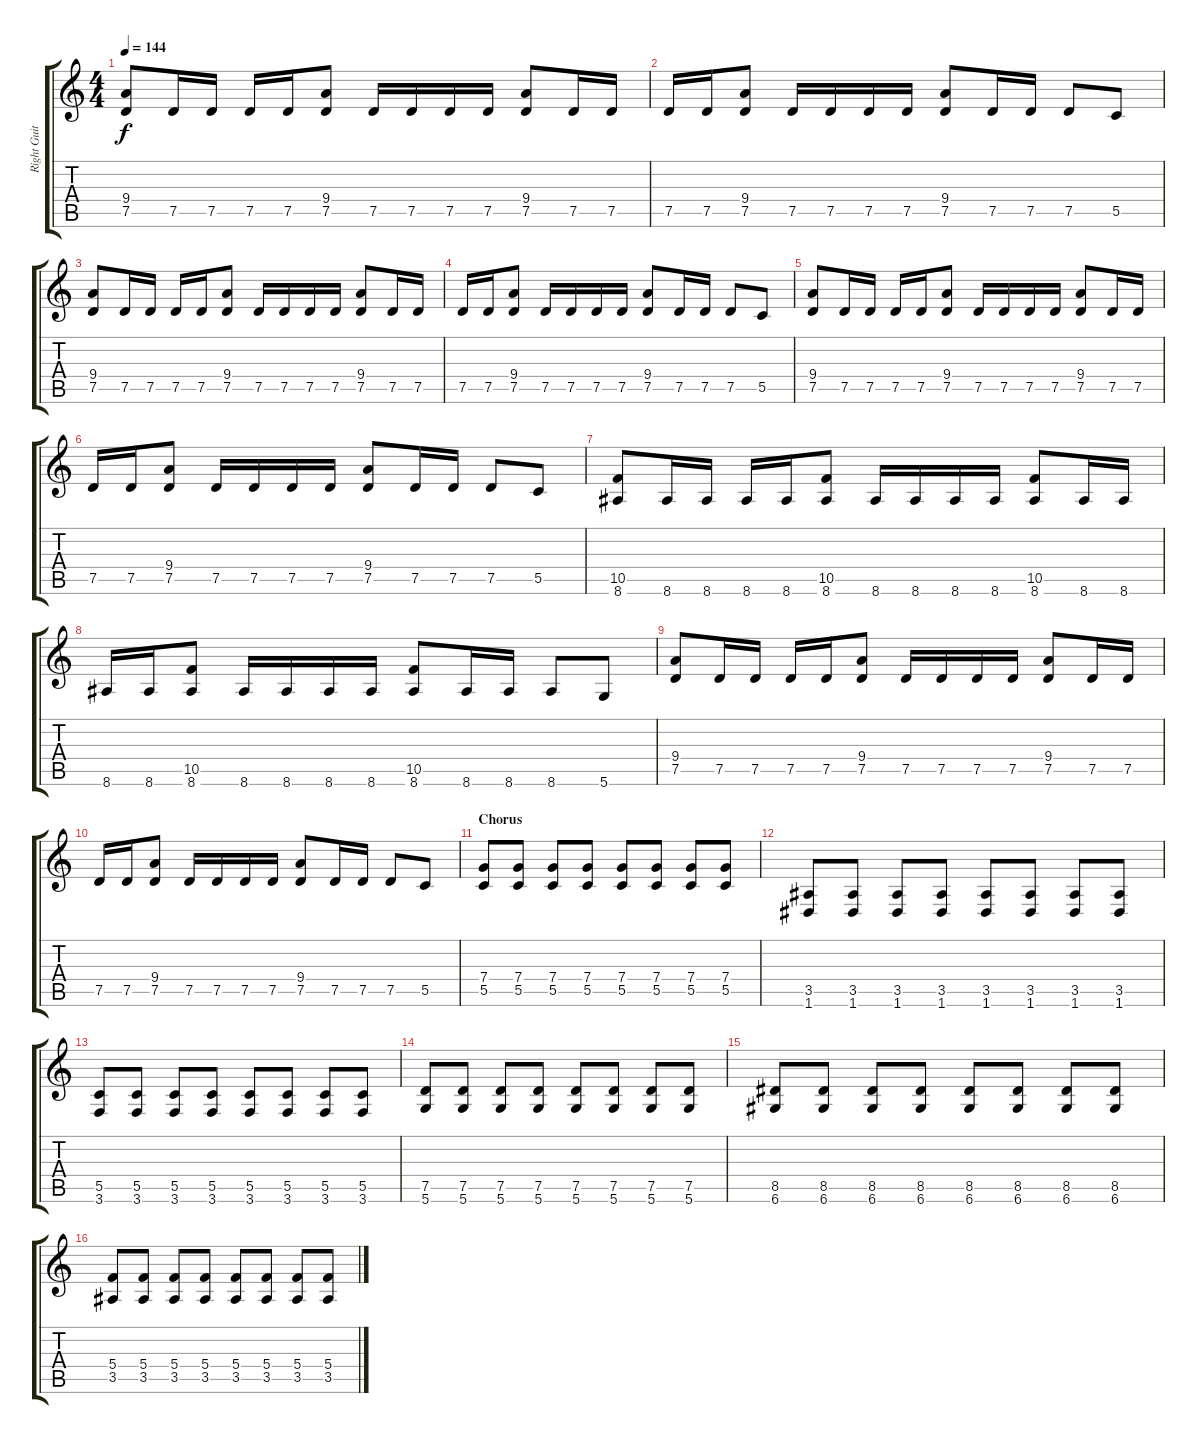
\track ("Right Guitar" "Right Guit") {instrument distortionguitar}
\staff {score tabs}
\tuning (D4 A3 F3 C3 G2 D2) {hide}
\ts (4 4)
\tempo 144
\clef g2
\ks c
(9.4 7.5).8{dy f} 7.5.16 7.5.16 7.5.16 7.5.16 (9.4 7.5).8 7.5.16 7.5.16 7.5.16 7.5.16 (9.4 7.5).8 7.5.16 7.5.16 |
7.5.16 7.5.16 (9.4 7.5).8 7.5.16 7.5.16 7.5.16 7.5.16 (9.4 7.5).8 7.5.16 7.5.16 7.5.8 5.5.8 |
(9.4 7.5).8 7.5.16 7.5.16 7.5.16 7.5.16 (9.4 7.5).8 7.5.16 7.5.16 7.5.16 7.5.16 (9.4 7.5).8 7.5.16 7.5.16 |
7.5.16 7.5.16 (9.4 7.5).8 7.5.16 7.5.16 7.5.16 7.5.16 (9.4 7.5).8 7.5.16 7.5.16 7.5.8 5.5.8 |
(9.4 7.5).8 7.5.16 7.5.16 7.5.16 7.5.16 (9.4 7.5).8 7.5.16 7.5.16 7.5.16 7.5.16 (9.4 7.5).8 7.5.16 7.5.16 |
7.5.16 7.5.16 (9.4 7.5).8 7.5.16 7.5.16 7.5.16 7.5.16 (9.4 7.5).8 7.5.16 7.5.16 7.5.8 5.5.8 |
(10.5 8.6).8 8.6.16 8.6.16 8.6.16 8.6.16 (10.5 8.6).8 8.6.16 8.6.16 8.6.16 8.6.16 (10.5 8.6).8 8.6.16 8.6.16 |
8.6.16 8.6.16 (10.5 8.6).8 8.6.16 8.6.16 8.6.16 8.6.16 (10.5 8.6).8 8.6.16 8.6.16 8.6.8 5.6.8 |
(9.4 7.5).8 7.5.16 7.5.16 7.5.16 7.5.16 (9.4 7.5).8 7.5.16 7.5.16 7.5.16 7.5.16 (9.4 7.5).8 7.5.16 7.5.16 |
7.5.16 7.5.16 (9.4 7.5).8 7.5.16 7.5.16 7.5.16 7.5.16 (9.4 7.5).8 7.5.16 7.5.16 7.5.8 5.5.8 |
\section ("" "Chorus")
(7.4 5.5).8 (7.4 5.5).8 (7.4 5.5).8 (7.4 5.5).8 (7.4 5.5).8 (7.4 5.5).8 (7.4 5.5).8 (7.4 5.5).8 |
(3.5 1.6).8 (3.5 1.6).8 (3.5 1.6).8 (3.5 1.6).8 (3.5 1.6).8 (3.5 1.6).8 (3.5 1.6).8 (3.5 1.6).8 |
(5.5 3.6).8 (5.5 3.6).8 (5.5 3.6).8 (5.5 3.6).8 (5.5 3.6).8 (5.5 3.6).8 (5.5 3.6).8 (5.5 3.6).8 |
(7.5 5.6).8 (7.5 5.6).8 (7.5 5.6).8 (7.5 5.6).8 (7.5 5.6).8 (7.5 5.6).8 (7.5 5.6).8 (7.5 5.6).8 |
(8.5 6.6).8 (8.5 6.6).8 (8.5 6.6).8 (8.5 6.6).8 (8.5 6.6).8 (8.5 6.6).8 (8.5 6.6).8 (8.5 6.6).8 |
(5.4 3.5).8 (5.4 3.5).8 (5.4 3.5).8 (5.4 3.5).8 (5.4 3.5).8 (5.4 3.5).8 (5.4 3.5).8 (5.4 3.5).8
